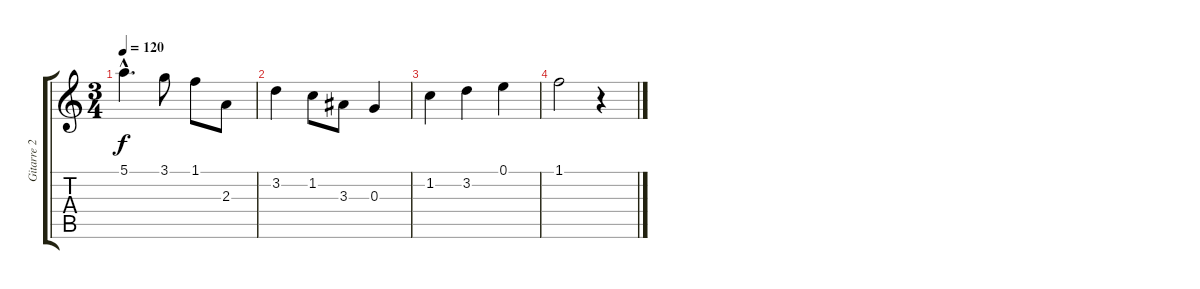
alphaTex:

\track ("Gitarre 2" "Gitarre 2") {instrument acousticguitarnylon}
\staff {score tabs}
\tuning (E4 B3 G3 D3 A2 E2) {hide}
\ts (3 4)
\tempo 120
\clef g2
\ks c
5.1{hac}.4{d dy f} 3.1.8 1.1.8 2.3.8 |
3.2.4 1.2.8 3.3.8 0.3.4 |
1.2.4 3.2.4 0.1.4 |
1.1.2 r.4
